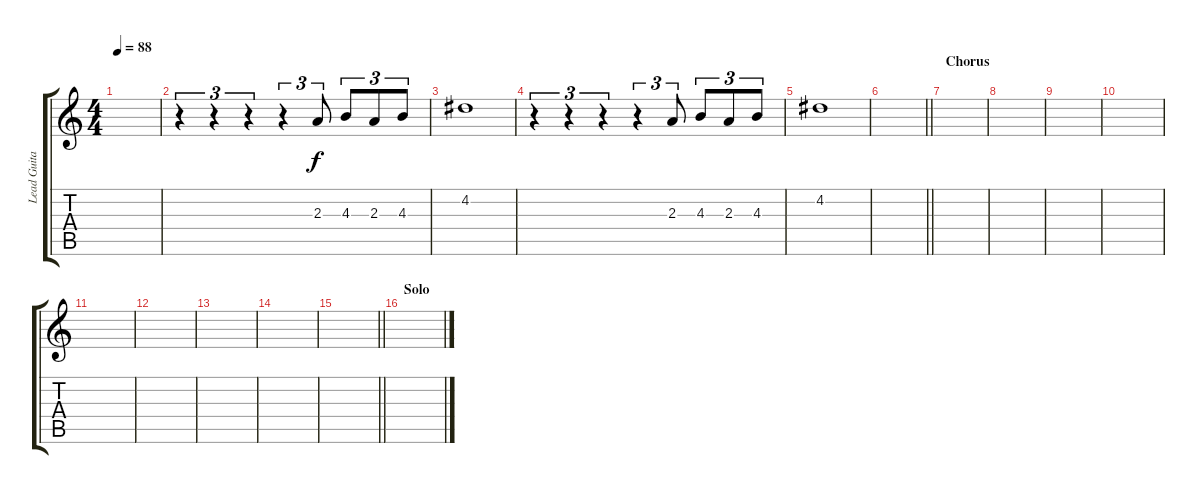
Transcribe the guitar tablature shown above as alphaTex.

\track ("Lead Guitar" "Lead Guita") {instrument electricguitarclean}
\staff {score tabs}
\tuning (E4 B3 G3 D3 A2 E2) {hide}
\ts (4 4)
\tempo 88
\clef g2
\ks c
|
r.4{tu (3 2)} r.4{tu (3 2)} r.4{tu (3 2)} r.4{tu (3 2)} 2.3.8{tu (3 2)} 4.3.8{tu (3 2)} 2.3.8{tu (3 2)} 4.3.8{tu (3 2)} |
4.2.1 |
r.4{tu (3 2)} r.4{tu (3 2)} r.4{tu (3 2)} r.4{tu (3 2)} 2.3.8{tu (3 2)} 4.3.8{tu (3 2)} 2.3.8{tu (3 2)} 4.3.8{tu (3 2)} |
4.2.1 |
\barLineRight lightlight
|
\section ("" "Chorus")
|
|
|
|
|
|
|
|
\barLineRight lightlight
|
\section ("" "Solo")
